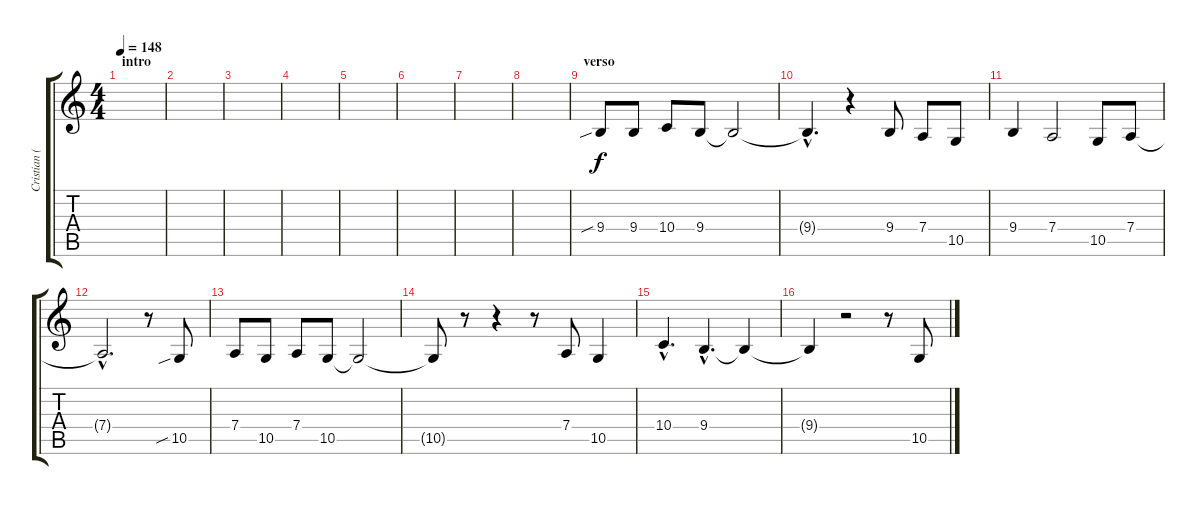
\track ("Cristian (voz)" "Cristian (") {instrument lead6voice}
\staff {score tabs}
\tuning (E4 B3 G3 D3 A2 E2) {hide}
\ts (4 4)
\section ("" "intro")
\tempo 148
\clef g2
\ks c
|
|
|
|
|
|
|
|
\section ("" "verso")
9.4{sib}.8 9.4.8 10.4.8 9.4.8 9.4{t}.2 |
9.4{hac t}.4{d} r.4 9.4.8 7.4.8 10.5.8 |
9.4.4 7.4.2 10.5.8 7.4.8 |
7.4{hac t}.2{d} r.8 10.5{sib}.8 |
7.4.8 10.5.8 7.4.8 10.5.8 10.5{t}.2 |
10.5{t}.8 r.8 r.4 r.8 7.4.8 10.5.4 |
10.4{hac}.4{d} 9.4{hac}.4{d} 9.4{t}.4 |
9.4{t}.4 r.2 r.8 10.5.8
